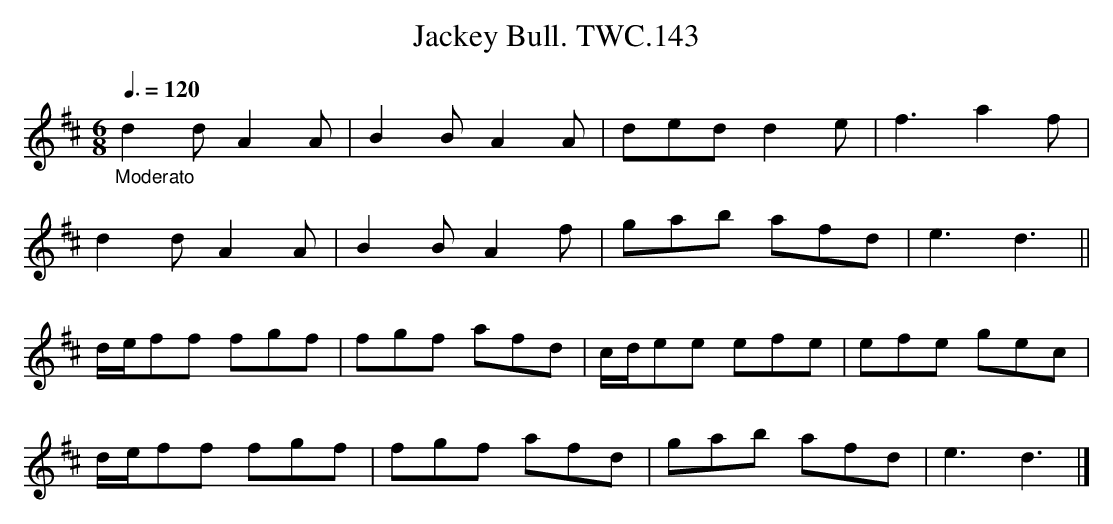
X:1
T:Jackey Bull. TWC.143
L:1/8
M:6/8
Q:3/8=120
K:D
"_Moderato"\
d2d A2A|B2B A2A|ded d2e|f3 a2f|
d2d A2A|B2B A2f|gab afd|e3d3 ||
d/e/ff fgf|fgf afd|c/d/ee efe|efe gec|
d/e/ff fgf|fgf afd|gab afd|e3 d3|]
